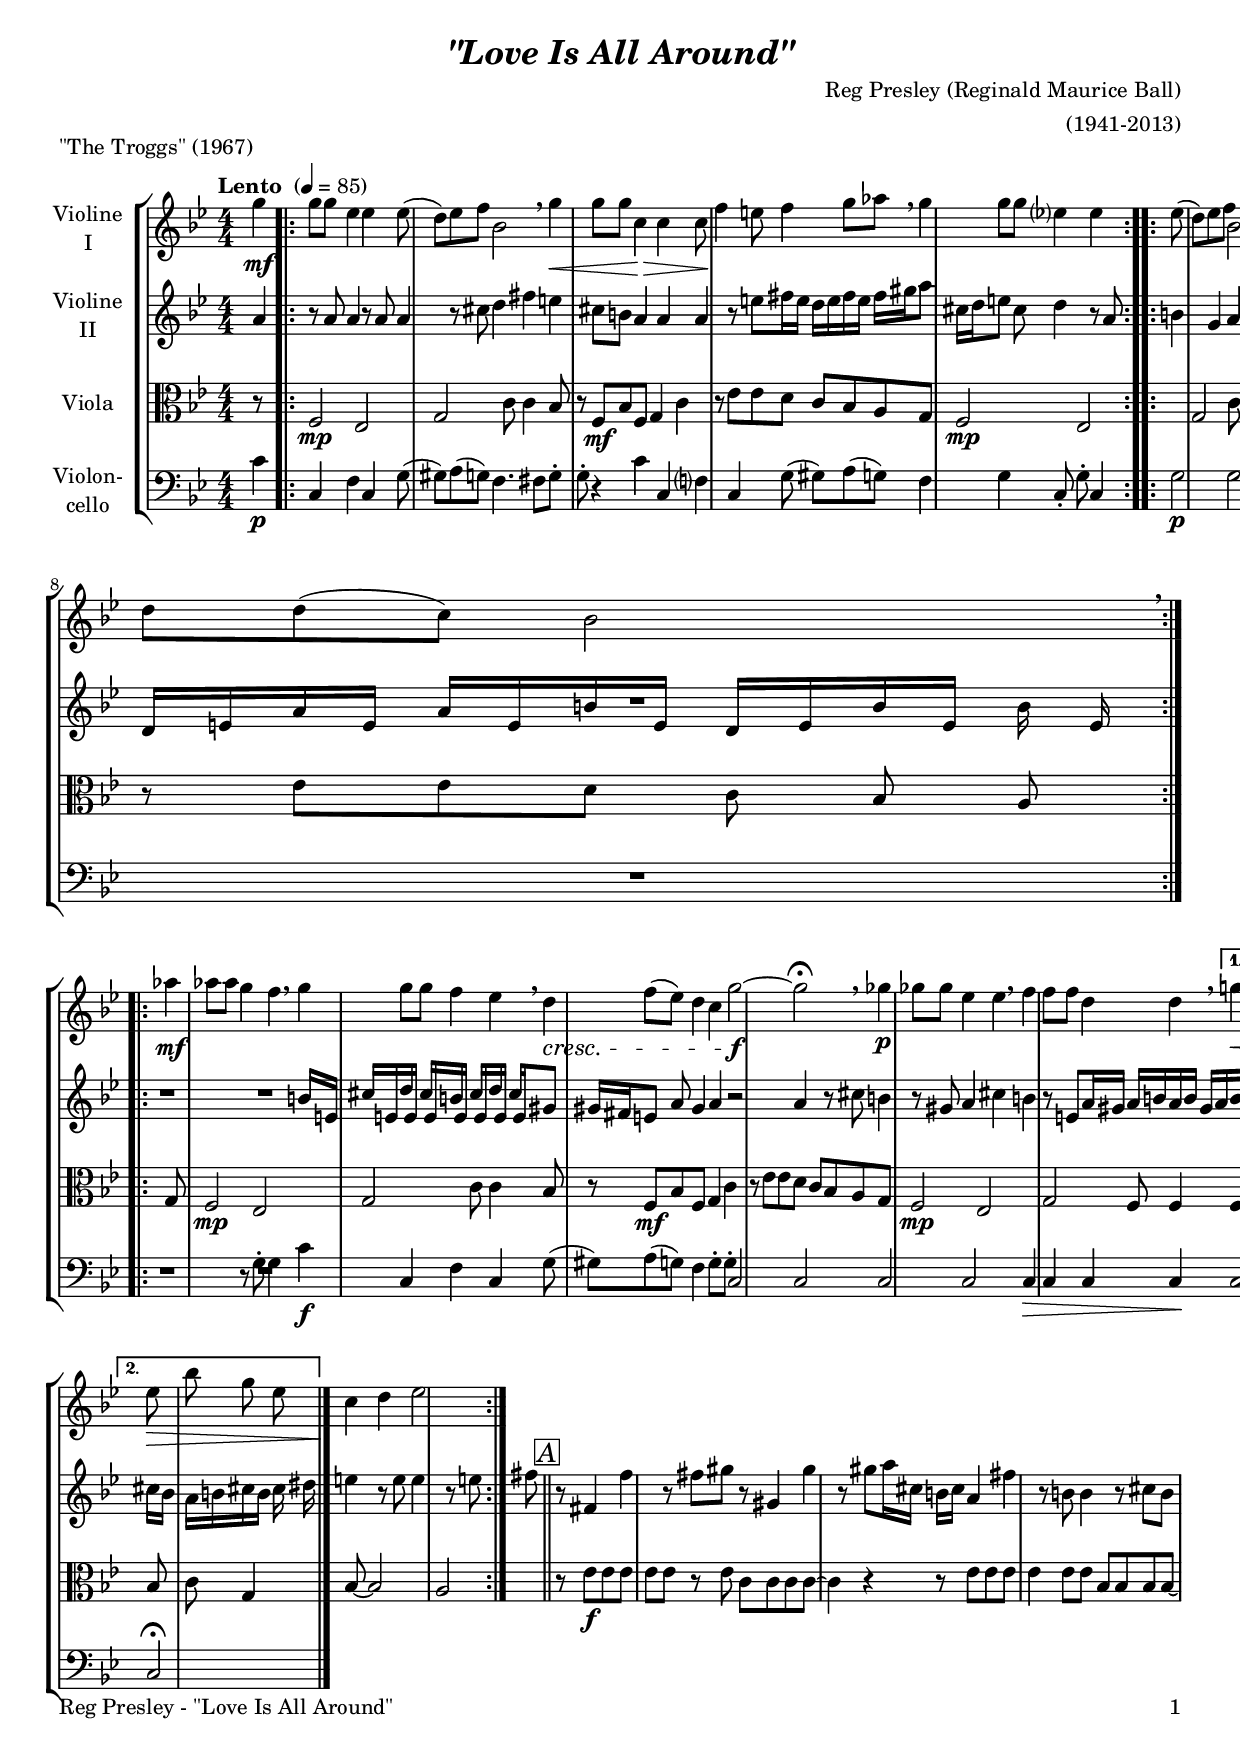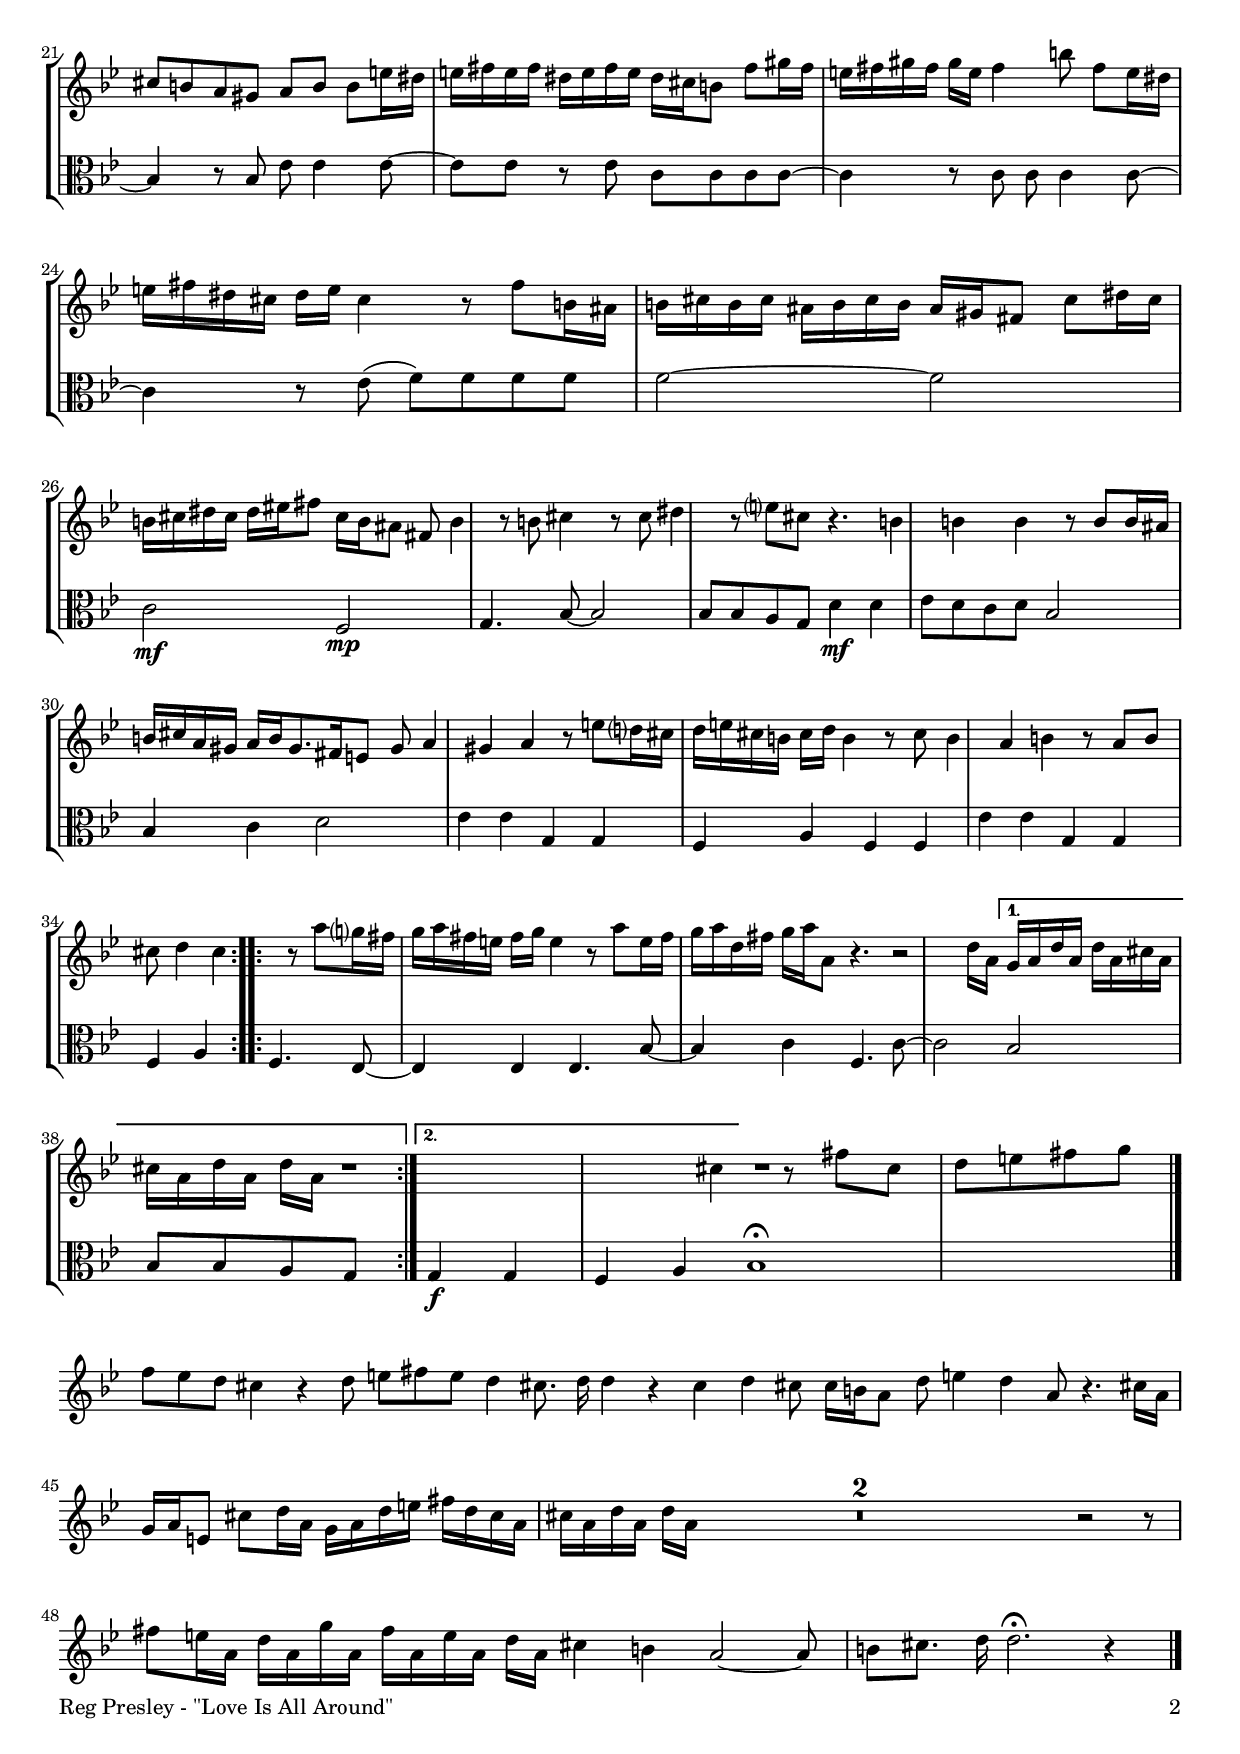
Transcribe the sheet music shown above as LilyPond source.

\version "2.20.2"
\include "deutsch.ly"

#(set-global-staff-size 18.5)

\header {
  title     = \markup \bold \italic "\"Love Is All Around\""
  composer  = "Reg Presley (Reginald Maurice Ball)"
  arranger  = "(1941-2013)"
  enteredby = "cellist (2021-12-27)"
  piece     = "\"The Troggs\" (1967)"
}

voiceconsts = {
  \key b \major
  \time 4/4
  \clef "treble"
  \numericTimeSignature
  \compressEmptyMeasures
  % Set default beaming for all staves
%  \set Timing.beamExceptions = #'()
%  \set Timing.baseMoment     = #(ly:make-moment 1 4)
%  \set Timing.beatStructure  = #'(1 1 1)
  \tempo "Lento " 4=85
}

micl = "clarinet"
mifl = "flute"
miob = "oboe"
mifh = "french horn"
misx = "tenor sax"
mist = "string ensemble 1"
mivl = "violin"
miva = "viola"
miba = "cello"

boxa = { \bar "||" \mark \markup \box \italic "A" }

\include "v1.ily"
\include "v2.ily"
vc = \relative c {
  \voiceconsts
  \clef "alto"
  
  \partial 8 r8
  \repeat volta 2 {
    f2\mp es
    g c8 c4 b8
    r f\mf b f g4 c

    r8 es es d c b a g
    f2\mp es
    g c8 c4 b8
    r f\mf b f g4 c
    r8 es es d c b a g

    f2\mp es
    g c8 c4 b8
    r f\mf b f g4 c
    r8 es es d c b a g
    f2\mp es

    g f8 f4 f8
    r d'\mf c b c g4 b8~
    b2 a \boxa
    r8 es'\f es es es es r es
    c c c c~ c4 r

    r8 es es es es4 es8 es
    b b b b~ b4 r8 b
    es es4 es8~ es es r es
    c c c c~ c4 r8 c
    c c4 c8~ c4 r8 es(

    f) f f f f2~
    f c\mf
    f,\mp g4. b8~
    b2 b8 b a g
    d'4\mf d es8 d c d

    b2 b4 c
    d2 es4 es
    g, g f a
    f f es' es
    g, g f a
  }
  \repeat volta 2 {
    f4. es8~ es4 es
    es4. b'8~ b4 c
    f,4. c'8~ c2
  }
  \alternative {
    { b b8 b a g }
    { g4\f g f a }
  }
  b1\fermata \bar "|."
}

\include "v4.ily"

music = \new StaffGroup <<
      \new Staff {
	\set Staff.midiInstrument = \mivl
	\set Staff.instrumentName = \markup \center-column { "Violine" "I" }
	\transpose d d { \va }
      }

      \new Staff {
	\set Staff.midiInstrument = \mivl
	\set Staff.instrumentName = \markup \center-column { "Violine" "II" }
	\transpose d d { \vb }
      }

      \new Staff {
	\set Staff.midiInstrument = \miva
	\set Staff.instrumentName = \markup \center-column { "Viola" }
	\transpose d d { \vc }
      }

      \new Staff {
	\set Staff.midiInstrument = \miba
	\set Staff.instrumentName = \markup \center-column { "Violon-" "cello" }
	\transpose d d { \vd }
      }
>>

\book {
   \paper {
    print-page-number = ##t
    print-first-page-number = ##t
    ragged-last-bottom = ##f
    oddHeaderMarkup = \markup \null
    evenHeaderMarkup = \markup \null
    oddFooterMarkup = \markup {
      \fill-line {
        \on-the-fly #print-page-number-check-first
        "Reg Presley - \"Love Is All Around\"" \fromproperty #'page:page-number-string
      }
    }
    evenFooterMarkup = \oddFooterMarkup
  } \score {
    \music
    \layout {}
  }

  \score {
    \unfoldRepeats \music

    \midi {
      \context {
        \Score
      }
    }
  }
}